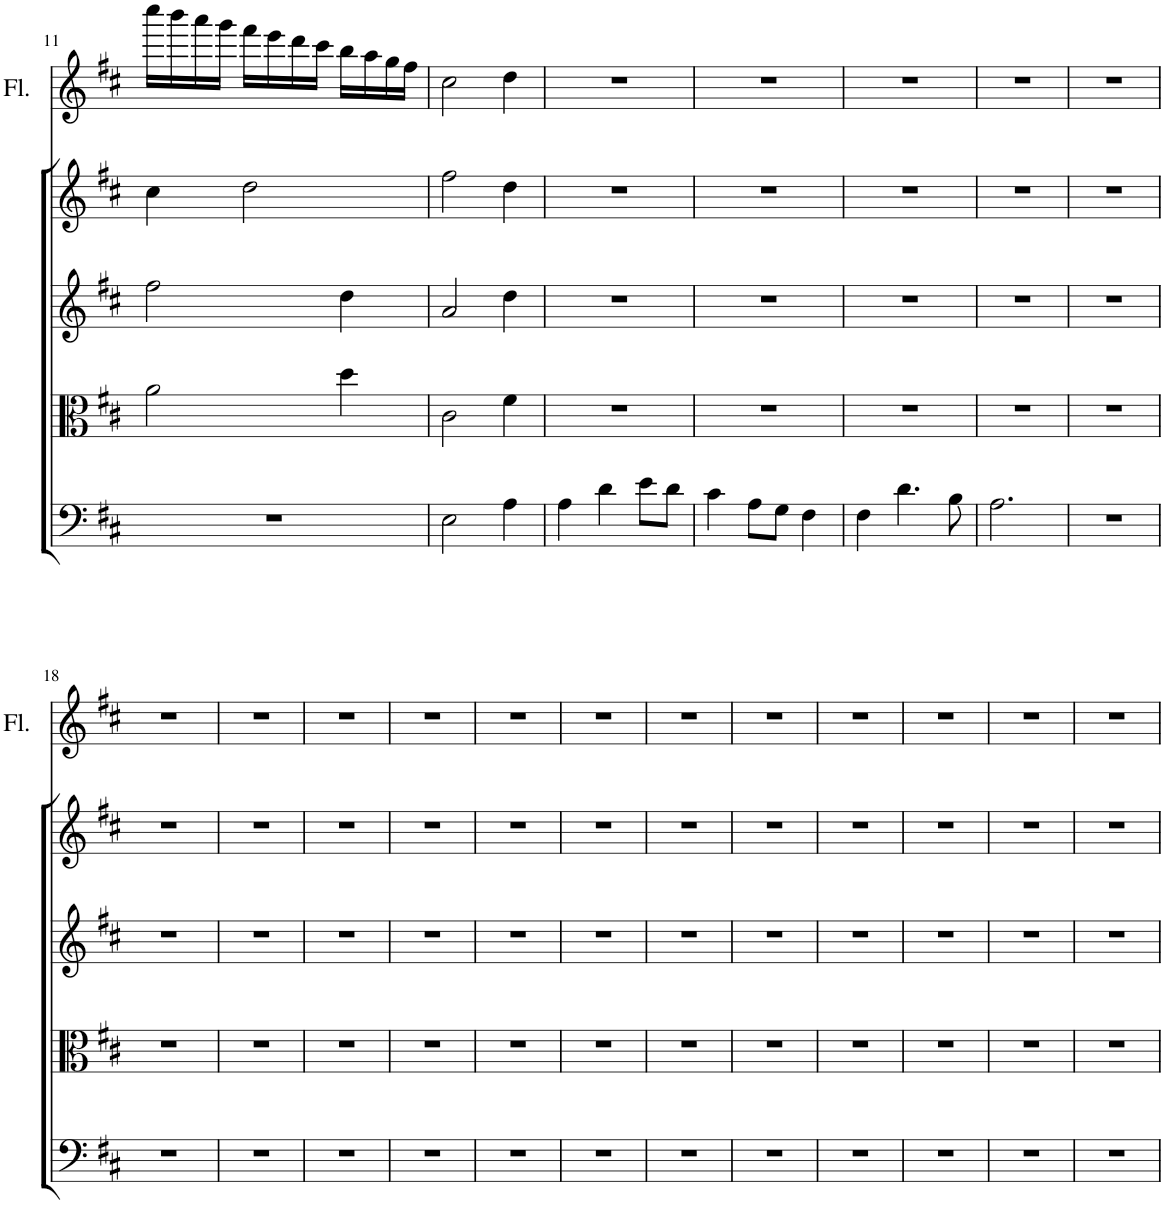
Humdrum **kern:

**kern	**kern	**kern	**kern	**kern
*part5	*part4	*part3	*part2	*part1
*staff5	*staff4	*staff3	*staff2	*staff1
*I"Violoncello	*I"Viola	*I"Violin II	*I"Violin I	*I"Flute
*I'Vc	*I'Vla	*I'Vln	*I'Vln	*I'Fl.
!!LO:PB:g=z
*clefF4	*clefC3	*clefG2	*clefG2	*clefG2
*k[f#c#]	*k[f#c#]	*k[f#c#]	*k[f#c#]	*k[f#c#]
*M3/4	*M3/4	*M3/4	*M3/4	*M3/4
=11	=11	=11	=11	=11
2.r	2a\	2ff#\	4cc#\	16cccc#\LL
.	.	.	.	16bbb\
.	.	.	.	16aaa\
.	.	.	.	16ggg\JJ
.	.	.	2dd\	16fff#\LL
.	.	.	.	16eee\
.	.	.	.	16ddd\
.	.	.	.	16ccc#\JJ
.	4dd\	4dd\	.	16bb\LL
.	.	.	.	16aa\
.	.	.	.	16gg\
.	.	.	.	16ff#\JJ
=12	=12	=12	=12	=12
2E\	2c#\	2a/	2ff#\	2cc#\
4A\	4f#\	4dd\	4dd\	4dd\
=13	=13	=13	=13	=13
4A\	2.r	2.r	2.r	2.r
4d\	.	.	.	.
8e\L	.	.	.	.
8d\J	.	.	.	.
=14	=14	=14	=14	=14
4c#\	2.r	2.r	2.r	2.r
8A\L	.	.	.	.
8G\J	.	.	.	.
4F#\	.	.	.	.
=15	=15	=15	=15	=15
4F#\	2.r	2.r	2.r	2.r
4.d\	.	.	.	.
8B\	.	.	.	.
=16	=16	=16	=16	=16
2.A\	2.r	2.r	2.r	2.r
=17	=17	=17	=17	=17
2.r	2.r	2.r	2.r	2.r
!!LO:LB:g=z
=18	=18	=18	=18	=18
2.r	2.r	2.r	2.r	2.r
=19	=19	=19	=19	=19
2.r	2.r	2.r	2.r	2.r
=20	=20	=20	=20	=20
2.r	2.r	2.r	2.r	2.r
=21	=21	=21	=21	=21
2.r	2.r	2.r	2.r	2.r
=22	=22	=22	=22	=22
2.r	2.r	2.r	2.r	2.r
=23	=23	=23	=23	=23
2.r	2.r	2.r	2.r	2.r
=24	=24	=24	=24	=24
2.r	2.r	2.r	2.r	2.r
=25	=25	=25	=25	=25
2.r	2.r	2.r	2.r	2.r
=26	=26	=26	=26	=26
2.r	2.r	2.r	2.r	2.r
=27	=27	=27	=27	=27
2.r	2.r	2.r	2.r	2.r
=28	=28	=28	=28	=28
2.r	2.r	2.r	2.r	2.r
=29	=29	=29	=29	=29
2.r	2.r	2.r	2.r	2.r
=	=	=	=	=
*-	*-	*-	*-	*-
